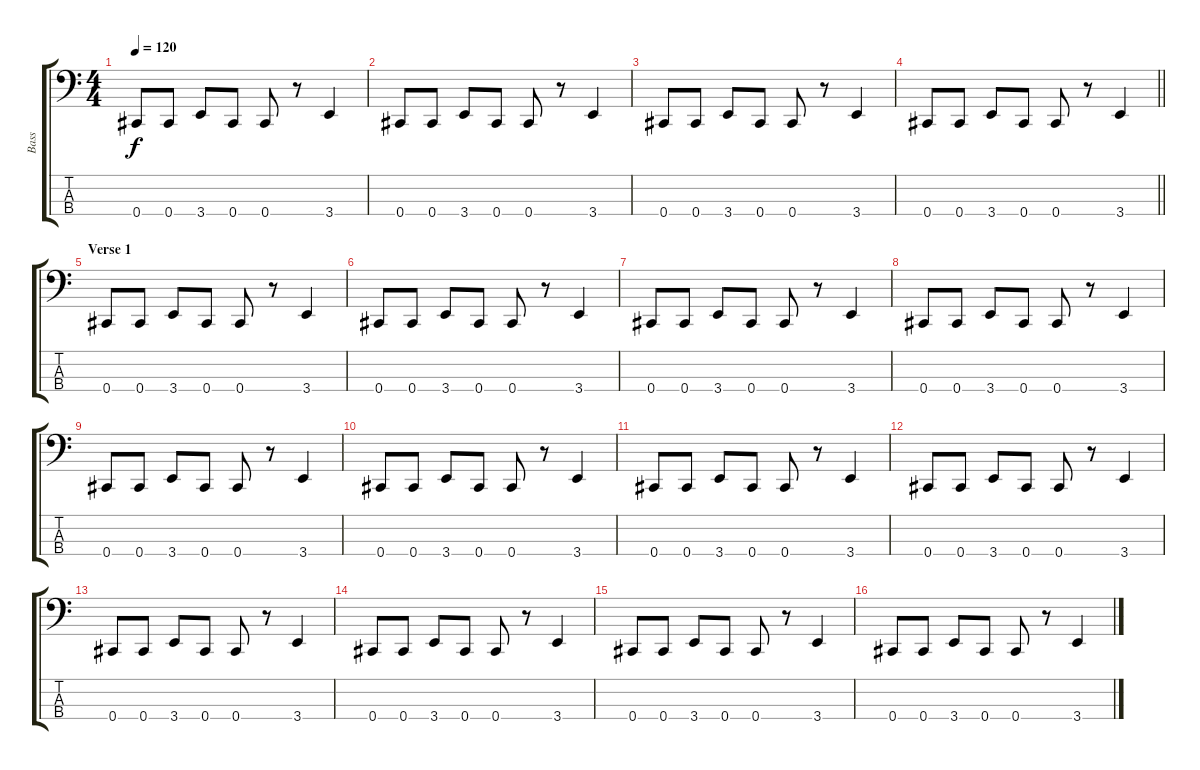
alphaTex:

\track ("Bass" "Bass") {instrument electricbasspick}
\staff {score tabs}
\tuning (G2 D2 A1 Db1) {hide}
\ts (4 4)
\tempo 120
\clef f4
\ks c
0.4.8{dy f} 0.4.8 3.4.8 0.4.8 0.4.8 r.8 3.4.4 |
0.4.8 0.4.8 3.4.8 0.4.8 0.4.8 r.8 3.4.4 |
0.4.8 0.4.8 3.4.8 0.4.8 0.4.8 r.8 3.4.4 |
\barLineRight lightlight
0.4.8 0.4.8 3.4.8 0.4.8 0.4.8 r.8 3.4.4 |
\section ("" "Verse 1")
0.4.8 0.4.8 3.4.8 0.4.8 0.4.8 r.8 3.4.4 |
0.4.8 0.4.8 3.4.8 0.4.8 0.4.8 r.8 3.4.4 |
0.4.8 0.4.8 3.4.8 0.4.8 0.4.8 r.8 3.4.4 |
0.4.8 0.4.8 3.4.8 0.4.8 0.4.8 r.8 3.4.4 |
0.4.8 0.4.8 3.4.8 0.4.8 0.4.8 r.8 3.4.4 |
0.4.8 0.4.8 3.4.8 0.4.8 0.4.8 r.8 3.4.4 |
0.4.8 0.4.8 3.4.8 0.4.8 0.4.8 r.8 3.4.4 |
0.4.8 0.4.8 3.4.8 0.4.8 0.4.8 r.8 3.4.4 |
0.4.8 0.4.8 3.4.8 0.4.8 0.4.8 r.8 3.4.4 |
0.4.8 0.4.8 3.4.8 0.4.8 0.4.8 r.8 3.4.4 |
0.4.8 0.4.8 3.4.8 0.4.8 0.4.8 r.8 3.4.4 |
0.4.8 0.4.8 3.4.8 0.4.8 0.4.8 r.8 3.4.4
